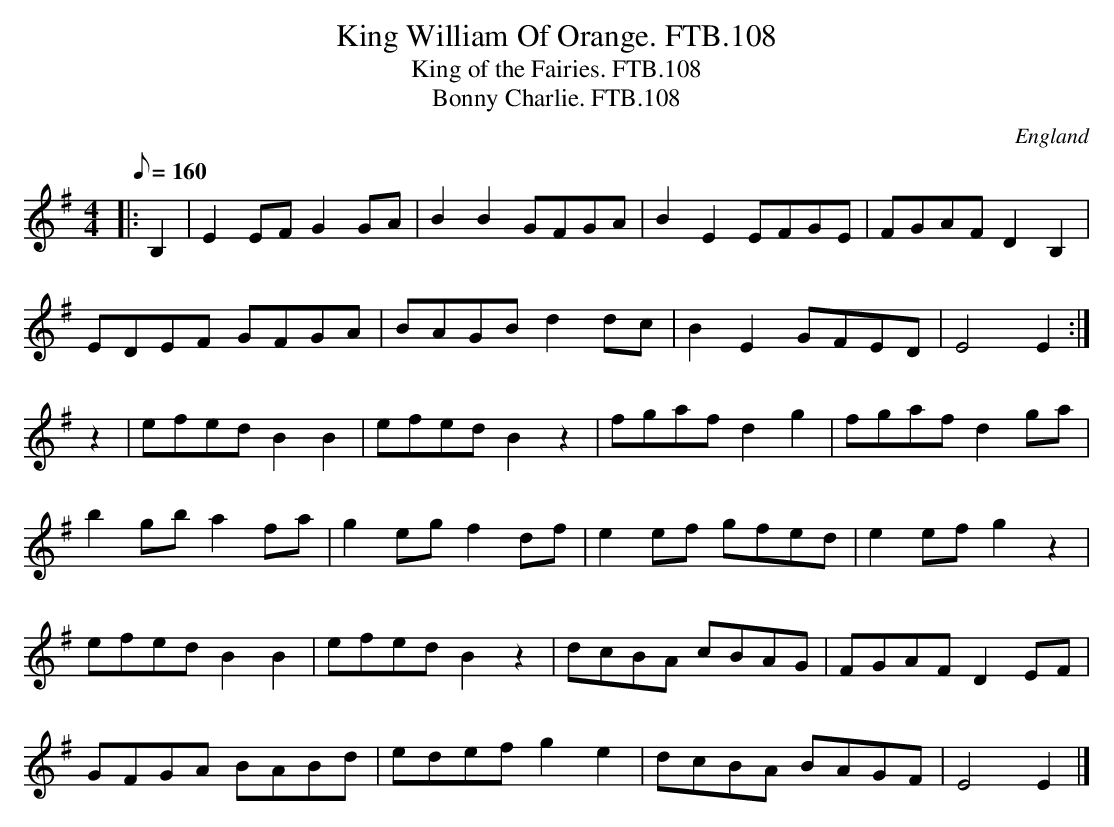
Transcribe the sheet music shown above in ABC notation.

X:1
T:King William Of Orange. FTB.108
T:King of the Fairies. FTB.108
T:Bonny Charlie. FTB.108
M:4/4
L:1/8
Q:160
O:England
K:G major
|:B,2|E2EFG2GA|B2B2GFGA|B2E2EFGE|FGAFD2B,2|
EDEF GFGA|BAGBd2dc|B2E2GFED|E4E2:|
z2|efedB2B2|efedB2z2|fgafd2g2|fgafd2ga|
b2gba2fa|g2egf2df|e2ef gfed|e2efg2z2|
efedB2B2|efedB2z2|dcBA cBAG|FGAFD2EF|
GFGA BABd|edefg2e2|dcBA BAGF|E4E2|]
